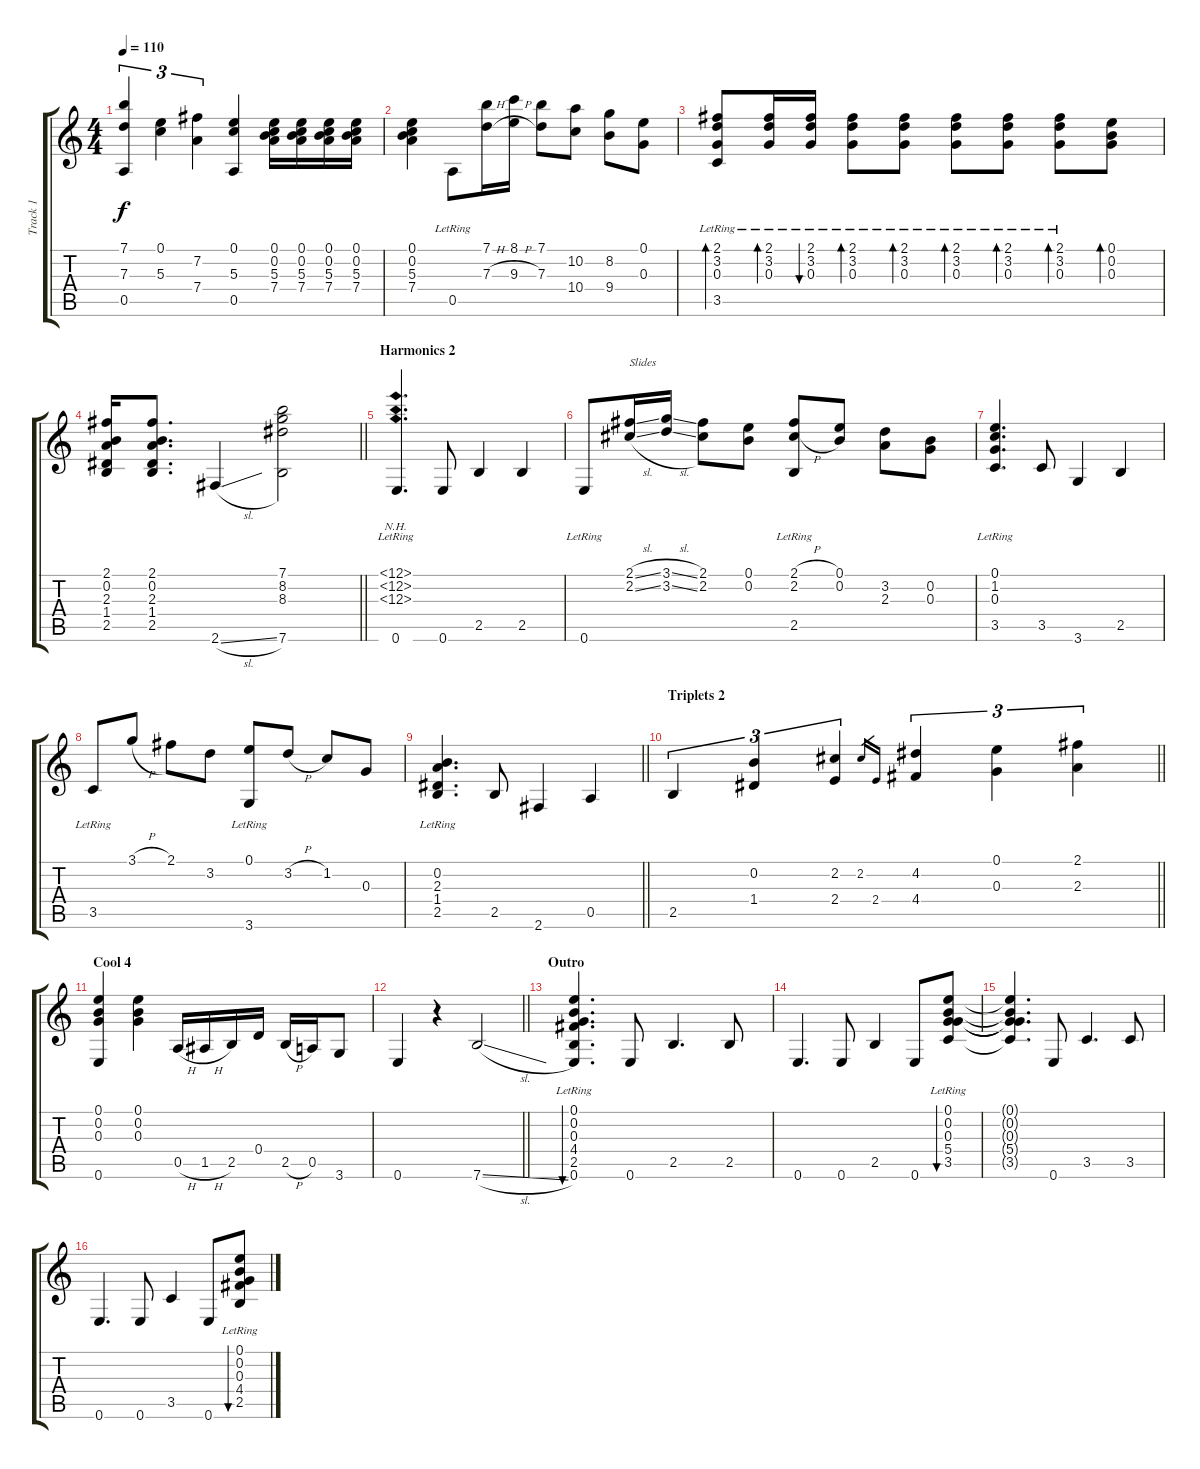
\track ("Track 1" "Track 1") {instrument acousticguitarsteel}
\staff {score tabs}
\tuning (E4 B3 G3 D3 A2 E2) {hide}
\ts (4 4)
\tempo 110
\clef g2
\ks c
(7.1 7.3 0.5).4{tu (3 2) dy f} (0.1 5.3).4{tu (3 2)} (7.2 7.4).4{tu (3 2)} (0.1 5.3 0.5).4 (0.1 0.2 5.3 7.4).16 (0.1 0.2 5.3 7.4).16 (0.1 0.2 5.3 7.4).16 (0.1 0.2 5.3 7.4).16 |
(0.1 0.2 5.3 7.4).4 0.5{lr}.8 (7.1 7.3{h}).16 (8.1 9.3{h}).16 (7.1 7.3).8 (10.2 10.4).8 (8.2 9.4).8 (0.1 0.3).8 |
(2.1{lr} 3.2{lr} 0.3{lr} 3.5{lr}).8{bd 480} (2.1{lr} 3.2{lr} 0.3{lr}).16{bd 480} (2.1{lr} 3.2{lr} 0.3{lr}).16{bu 480} (2.1{lr} 3.2{lr} 0.3{lr}).8{bd 480} (2.1{lr} 3.2{lr} 0.3{lr}).8{bd 480} (2.1{lr} 3.2{lr} 0.3{lr}).8{bd 480} (2.1{lr} 3.2{lr} 0.3{lr}).8{bd 480} (2.1{lr} 3.2{lr} 0.3{lr}).8{bd 480} (0.1 0.2 0.3).8{bd 480} |
\barLineRight lightlight
(2.1 0.2 2.3 1.4 2.5).16 (2.1 0.2 2.3 1.4 2.5).8{d} 2.6{sl}.4 (7.1 8.2 8.3 7.6).2 |
\section ("" "Harmonics 2")
(12.1{nh lr} 12.2{nh lr} 12.3{nh lr} 0.6).4{d} 0.6.8 2.5.4 2.5.4 |
0.6{lr}.8 (2.1{sl} 2.2{sl}).16{txt "Slides"} (3.1{sl} 3.2{sl}).16 (2.1 2.2).8 (0.1 0.2).8 (2.1{h} 2.2{h} 2.5{lr}).8 (0.1 0.2).8 (3.2 2.3).8 (0.2 0.3).8 |
(0.1{lr} 1.2{lr} 0.3{lr} 3.5{lr}).4{d} 3.5.8 3.6.4 2.5.4 |
3.5{lr}.8 3.1{h}.8 2.1.8 3.2.8 (0.1 3.6{lr}).8 3.2{h}.8 1.2.8 0.3.8 |
\barLineRight lightlight
(0.2{lr} 2.3{lr} 1.4{lr} 2.5{lr}).4{d} 2.5.8 2.6.4 0.5.4 |
\section ("" "Triplets 2")
\barLineRight lightlight
2.5.4{tu (3 2)} (0.2 1.4).4{tu (3 2)} (2.2 2.4).4{tu (3 2)} 2.2.16{gr} 2.4.16{gr} (4.2 4.4).4{tu (3 2)} (0.1 0.3).4{tu (3 2)} (2.1 2.3).4{tu (3 2)} |
\section ("" "Cool 4")
(0.1 0.2 0.3 0.6).4 (0.1 0.2 0.3).4 0.5{h}.16 1.5{h}.16 2.5.16 0.4.16 2.5{h}.16 0.5.16 3.6.8 |
\barLineRight lightlight
0.6.4 r.4 7.6{sl}.2 |
\section ("" "Outro")
(0.1{lr} 0.2{lr} 0.3{lr} 4.4{lr} 2.5{lr} 0.6{lr}).4{d bu 120} 0.6.8 2.5.4{d} 2.5.8 |
0.6.4{d} 0.6.8 2.5.4 0.6.8 (0.1{lr} 0.2{lr} 0.3{lr} 5.4{lr} 3.5{lr}).8{bu 120} |
(0.1{t} 0.2{t} 0.3{t} 5.4{t} 3.5{t}).4{d} 0.6.8 3.5.4{d} 3.5.8 |
0.6.4{d} 0.6.8 3.5.4 0.6.8 (0.1{lr} 0.2{lr} 0.3{lr} 4.4{lr} 2.5{lr}).8{bu 120}
